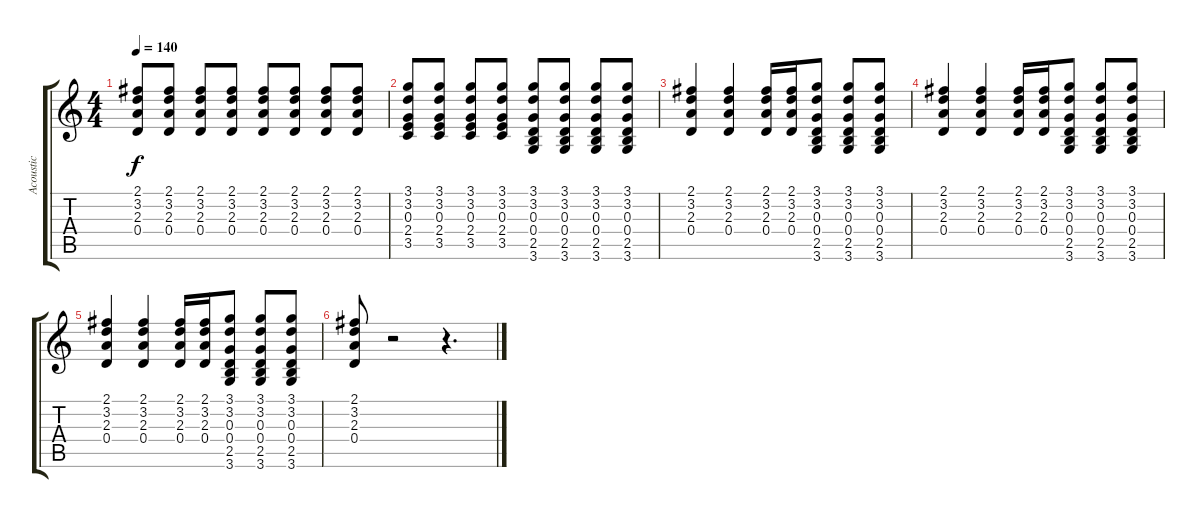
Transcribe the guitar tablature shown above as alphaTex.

\track ("Acoustic" "Acoustic") {instrument acousticguitarsteel}
\staff {score tabs}
\tuning (E4 B3 G3 D3 A2 E2) {hide}
\ts (4 4)
\tempo 140
\clef g2
\ks c
(2.1 3.2 2.3 0.4).8{dy f} (2.1 3.2 2.3 0.4).8 (2.1 3.2 2.3 0.4).8 (2.1 3.2 2.3 0.4).8 (2.1 3.2 2.3 0.4).8 (2.1 3.2 2.3 0.4).8 (2.1 3.2 2.3 0.4).8 (2.1 3.2 2.3 0.4).8 |
(3.1 3.2 0.3 2.4 3.5).8 (3.1 3.2 0.3 2.4 3.5).8 (3.1 3.2 0.3 2.4 3.5).8 (3.1 3.2 0.3 2.4 3.5).8 (3.1 3.2 0.3 0.4 2.5 3.6).8 (3.1 3.2 0.3 0.4 2.5 3.6).8 (3.1 3.2 0.3 0.4 2.5 3.6).8 (3.1 3.2 0.3 0.4 2.5 3.6).8 |
(2.1 3.2 2.3 0.4).4 (2.1 3.2 2.3 0.4).4 (2.1 3.2 2.3 0.4).16 (2.1 3.2 2.3 0.4).16 (3.1 3.2 0.3 0.4 2.5 3.6).8 (3.1 3.2 0.3 0.4 2.5 3.6).8 (3.1 3.2 0.3 0.4 2.5 3.6).8 |
(2.1 3.2 2.3 0.4).4 (2.1 3.2 2.3 0.4).4 (2.1 3.2 2.3 0.4).16 (2.1 3.2 2.3 0.4).16 (3.1 3.2 0.3 0.4 2.5 3.6).8 (3.1 3.2 0.3 0.4 2.5 3.6).8 (3.1 3.2 0.3 0.4 2.5 3.6).8 |
(2.1 3.2 2.3 0.4).4 (2.1 3.2 2.3 0.4).4 (2.1 3.2 2.3 0.4).16 (2.1 3.2 2.3 0.4).16 (3.1 3.2 0.3 0.4 2.5 3.6).8 (3.1 3.2 0.3 0.4 2.5 3.6).8 (3.1 3.2 0.3 0.4 2.5 3.6).8 |
(2.1 3.2 2.3 0.4).8 r.2 r.4{d}
